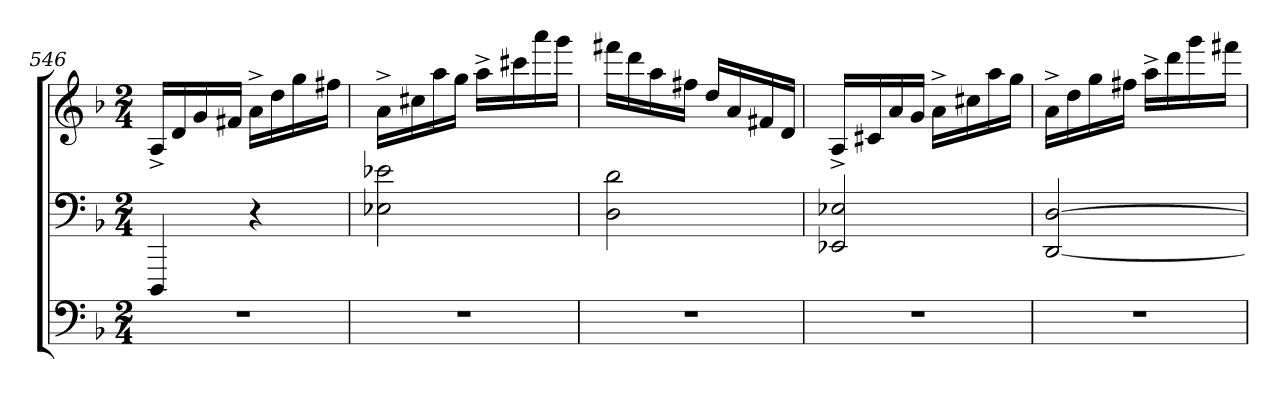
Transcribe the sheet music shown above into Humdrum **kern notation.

**kern	**kern	**kern
*part3	*part2	*part1
*staff3	*staff2	*staff1
*clefF4	*clefF4	*clefG2
*k[b-]	*k[b-]	*k[b-]
*M2/4	*M2/4	*M2/4
=546	=546	=546
2r	4DDD	16A^>LL
.	.	16d
.	.	16g
.	.	16f#XJJ
.	4r	16a^>LL
.	.	16dd
.	.	16gg
.	.	16ff#JJ
=547	=547	=547
2r	2e-X 2E-X	16a^>LL
.	.	16cc#X
.	.	16aa
.	.	16ggJJ
.	.	16aa^>LL
.	.	16ccc#
.	.	16aaa
.	.	16gggJJ
=548	=548	=548
2r	2d 2D	16fff#XLL
.	.	16ddd
.	.	16aa
.	.	16ff#JJ
.	.	16ddLL
.	.	16a
.	.	16f#
.	.	16dJJ
=549	=549	=549
2r	2E-X 2EE-X	16A^>LL
.	.	16c#X
.	.	16a
.	.	16gJJ
.	.	16a^>LL
.	.	16cc#
.	.	16aa
.	.	16ggJJ
=550	=550	=550
2r	[2D [2DD	16a^>LL
.	.	16dd
.	.	16gg
.	.	16ff#XJJ
.	.	16aa^>LL
.	.	16ddd
.	.	16ggg
.	.	16fff#JJ
=	=	=
*-	*-	*-
